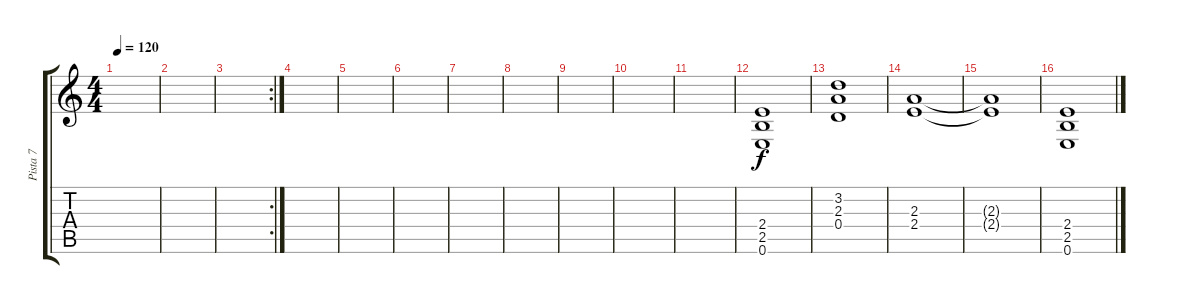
\track ("Pista 7" "Pista 7") {instrument distortionguitar}
\staff {score tabs}
\tuning (E4 B3 G3 D3 A2 E2) {hide}
\ts (4 4)
\tempo 120
\clef g2
\ks c
|
|
\rc 2
|
|
|
|
|
|
|
|
|
(2.4 2.5 0.6).1 |
(3.2 2.3 0.4).1 |
(2.3 2.4).1 |
(2.3{t} 2.4{t}).1 |
(2.4 2.5 0.6).1
